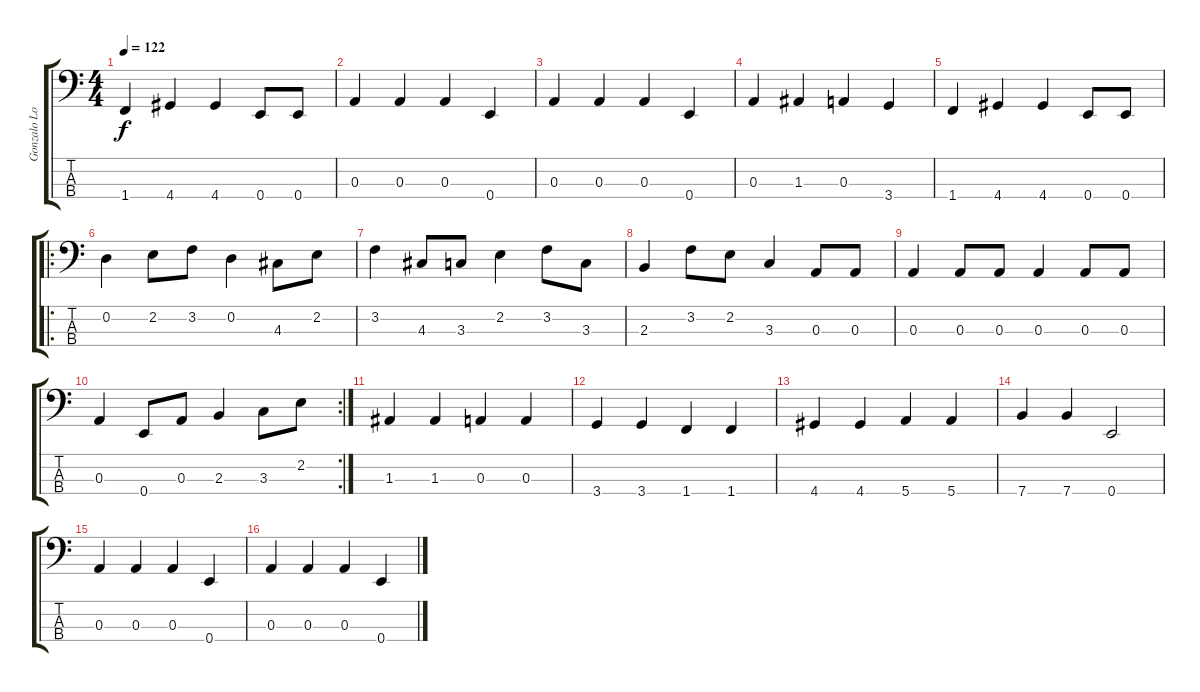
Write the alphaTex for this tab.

\track ("Gonzalo Lopez" "Gonzalo Lo") {instrument electricbassfinger}
\staff {score tabs}
\tuning (G2 D2 A1 E1) {hide}
\ts (4 4)
\tempo 122
\clef f4
\ks c
1.4.4{dy f} 4.4.4 4.4.4 0.4.8 0.4.8 |
0.3.4 0.3.4 0.3.4 0.4.4 |
0.3.4 0.3.4 0.3.4 0.4.4 |
0.3.4 1.3.4 0.3.4 3.4.4 |
1.4.4 4.4.4 4.4.4 0.4.8 0.4.8 |
\ro
0.2.4 2.2.8 3.2.8 0.2.4 4.3.8 2.2.8 |
3.2.4 4.3.8 3.3.8 2.2.4 3.2.8 3.3.8 |
2.3.4 3.2.8 2.2.8 3.3.4 0.3.8 0.3.8 |
0.3.4 0.3.8 0.3.8 0.3.4 0.3.8 0.3.8 |
\rc 2
0.3.4 0.4.8 0.3.8 2.3.4 3.3.8 2.2.8 |
1.3.4 1.3.4 0.3.4 0.3.4 |
3.4.4 3.4.4 1.4.4 1.4.4 |
4.4.4 4.4.4 5.4.4 5.4.4 |
7.4.4 7.4.4 0.4.2 |
0.3.4 0.3.4 0.3.4 0.4.4 |
0.3.4 0.3.4 0.3.4 0.4.4
